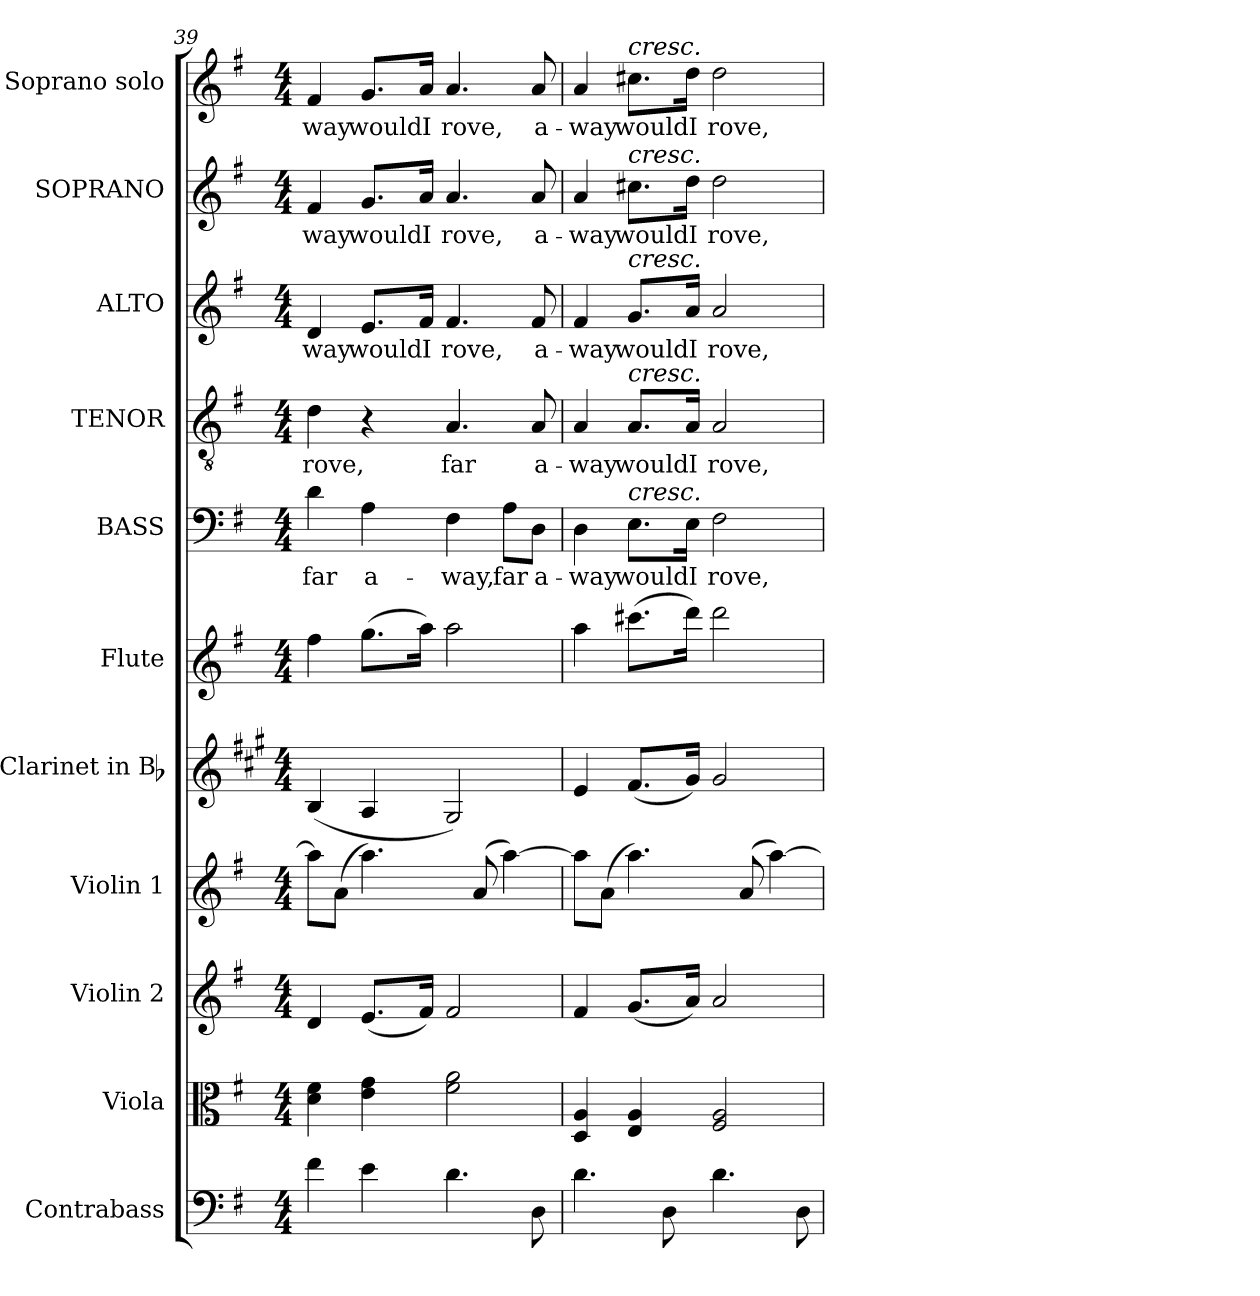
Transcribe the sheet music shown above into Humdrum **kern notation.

**kern	**kern	**kern	**kern	**kern	**kern	**kern	**text	**kern	**text	**kern	**text	**kern	**text	**kern	**text
*part11	*part10	*part9	*part8	*part7	*part6	*part5	*part5	*part4	*part4	*part3	*part3	*part2	*part2	*part1	*part1
*staff11	*staff10	*staff9	*staff8	*staff7	*staff6	*staff5	*staff5	*staff4	*staff4	*staff3	*staff3	*staff2	*staff2	*staff1	*staff1
*I"Contrabass	*I"Viola	*I"Violin 2	*I"Violin 1	*I"Clarinet in Bb	*I"Flute	*I"BASS	*	*I"TENOR	*	*I"ALTO	*	*I"SOPRANO	*	*I"Soprano solo	*
*I'Cb.	*I'Vla.	*I'Vln. 2	*I'Vln. 1	*I'Cl.	*I'Fl.	*I'B.	*	*I'T.	*	*I'A.	*	*I'S.	*	*I'S.	*
!!LO:PB:g=z
*clefF4	*clefC3	*clefG2	*clefG2	*clefG2	*clefG2	*clefF4	*	*clefGv2	*	*clefG2	*	*clefG2	*	*clefG2	*
*ITrd7c12	*	*	*	*ITrd1c2	*	*	*	*ITrd7c12	*	*	*	*	*	*	*
*k[f#]	*k[f#]	*k[f#]	*k[f#]	*k[f#]	*k[f#]	*k[f#]	*	*k[f#]	*	*k[f#]	*	*k[f#]	*	*k[f#]	*
*G:	*G:	*G:	*G:	*G:	*G:	*G:	*	*G:	*	*G:	*	*G:	*	*G:	*
*M4/4	*M4/4	*M4/4	*M4/4	*M4/4	*M4/4	*M4/4	*	*M4/4	*	*M4/4	*	*M4/4	*	*M4/4	*
=39	=39	=39	=39	=39	=39	=39	=39	=39	=39	=39	=39	=39	=39	=39	=39
!	!	!	!	!	!	!	!LO:LY:b:color=#000000	!	!	!	!	!	!	!	!
!	!	!	!	!	!	!	!	!	!LO:LY:b:color=#000000	!	!	!	!	!	!
!	!	!	!	!	!	!	!	!	!	!	!LO:LY:b:color=#000000	!	!	!	!
!	!	!	!	!	!	!	!	!	!	!	!	!	!LO:LY:b:color=#000000	!	!
!	!	!	!	!	!	!	!	!	!	!	!	!	!	!	!LO:LY:b:color=#000000
4F#i\	4di\ 4f#i	4di/	8aai\L]	(4Ai/	4ff#i\	4di\	far	4Di\	rove,	4di/	-way	4f#i/	-way	4f#i/	-way
.	.	.	(8ai\J	.	.	.	.	.	.	.	.	.	.	.	.
!	!	!	!	!	!	!	!LO:LY:b:color=#000000	!	!	!	!	!	!	!	!
!	!	!	!	!	!	!	!	!	!	!	!LO:LY:b:color=#000000	!	!	!	!
!	!	!	!	!	!	!	!	!	!	!	!	!	!LO:LY:b:color=#000000	!	!
!	!	!	!	!	!	!	!	!	!	!	!	!	!	!	!LO:LY:b:color=#000000
4Ei\	4ei\ 4gi	(8.ei/L	4.aai\)	4Gi/	(8.ggi\L	4Ai\	a-	4r	.	8.ei/L	would	8.gi/L	would	8.gi/L	would
!	!	!	!	!	!	!	!	!	!	!	!LO:LY:b:color=#000000	!	!	!	!
!	!	!	!	!	!	!	!	!	!	!	!	!	!LO:LY:b:color=#000000	!	!
!	!	!	!	!	!	!	!	!	!	!	!	!	!	!	!LO:LY:b:color=#000000
.	.	16f#i/Jk)	.	.	16aai\Jk)	.	.	.	.	16f#i/Jk	I	16ai/Jk	I	16ai/Jk	I
!	!	!	!	!	!	!	!LO:LY:b:color=#000000	!	!	!	!	!	!	!	!
!	!	!	!	!	!	!	!	!	!LO:LY:b:color=#000000	!	!	!	!	!	!
!	!	!	!	!	!	!	!	!	!	!	!LO:LY:b:color=#000000	!	!	!	!
!	!	!	!	!	!	!	!	!	!	!	!	!	!LO:LY:b:color=#000000	!	!
!	!	!	!	!	!	!	!	!	!	!	!	!	!	!	!LO:LY:b:color=#000000
4.Di\	2f#i\ 2ai	2f#i/	.	2F#i/)	2aai\	4F#i\	-way,	4.AAi/	far	4.f#i/	rove,	4.ai/	rove,	4.ai/	rove,
.	.	.	(8ai/	.	.	.	.	.	.	.	.	.	.	.	.
!	!	!	!	!	!	!	!LO:LY:b:color=#000000	!	!	!	!	!	!	!	!
.	.	.	[>4aai\)	.	.	8Ai\L	far	.	.	.	.	.	.	.	.
!	!	!	!	!	!	!	!LO:LY:b:color=#000000	!	!	!	!	!	!	!	!
!	!	!	!	!	!	!	!	!	!LO:LY:b:color=#000000	!	!	!	!	!	!
!	!	!	!	!	!	!	!	!	!	!	!LO:LY:b:color=#000000	!	!	!	!
!	!	!	!	!	!	!	!	!	!	!	!	!	!LO:LY:b:color=#000000	!	!
!	!	!	!	!	!	!	!	!	!	!	!	!	!	!	!LO:LY:b:color=#000000
8DDi\	.	.	.	.	.	8Di\J	a-	8AAi/	a-	8f#i/	a-	8ai/	a-	8ai/	a-
=40	=40	=40	=40	=40	=40	=40	=40	=40	=40	=40	=40	=40	=40	=40	=40
!	!	!	!	!	!	!	!LO:LY:b:color=#000000	!	!	!	!	!	!	!	!
!	!	!	!	!	!	!	!	!	!LO:LY:b:color=#000000	!	!	!	!	!	!
!	!	!	!	!	!	!	!	!	!	!	!LO:LY:b:color=#000000	!	!	!	!
!	!	!	!	!	!	!	!	!	!	!	!	!	!LO:LY:b:color=#000000	!	!
!	!	!	!	!	!	!	!	!	!	!	!	!	!	!	!LO:LY:b:color=#000000
4.Di\	4Di/ 4Ai	4f#i/	8aai\L]	4di/	4aai\	4Di\	-way	4AAi/	-way	4f#i/	-way	4ai/	-way	4ai/	-way
.	.	.	(8ai\J	.	.	.	.	.	.	.	.	.	.	.	.
!	!	!	!	!	!	!	!LO:LY:b:color=#000000	!	!	!	!	!	!	!	!
!	!	!	!	!	!	!	!	!	!LO:LY:b:color=#000000	!	!	!	!	!	!
!	!	!	!	!	!	!	!	!	!	!	!LO:LY:b:color=#000000	!	!	!	!
!	!	!	!	!	!	!	!	!	!	!	!	!	!LO:LY:b:color=#000000	!	!
!	!	!	!	!	!	!	!	!	!	!	!	!	!	!LO:TX:a:i:t=cresc.	!
!	!	!	!	!	!	!	!	!	!	!	!	!LO:TX:a:i:t=cresc.	!	!	!
!	!	!	!	!	!	!	!	!	!	!LO:TX:a:i:t=cresc.	!	!	!	!	!
!	!	!	!	!	!	!	!	!LO:TX:a:i:t=cresc.	!	!	!	!	!	!	!
!	!	!	!	!	!	!LO:TX:a:i:t=cresc.	!	!	!	!	!	!	!	!	!
!	!	!	!	!	!	!	!	!	!	!	!	!	!	!	!LO:LY:b:color=#000000
.	4Ei/ 4Ai	(8.gi/L	4.aai\)	(8.ei/L	(8.ccc#Xi\L	8.Ei\L	would	8.AAi/L	would	8.gi/L	would	8.cc#Xi\L	would	8.cc#Xi\L	would
8DDi\	.	.	.	.	.	.	.	.	.	.	.	.	.	.	.
!	!	!	!	!	!	!	!LO:LY:b:color=#000000	!	!	!	!	!	!	!	!
!	!	!	!	!	!	!	!	!	!LO:LY:b:color=#000000	!	!	!	!	!	!
!	!	!	!	!	!	!	!	!	!	!	!LO:LY:b:color=#000000	!	!	!	!
!	!	!	!	!	!	!	!	!	!	!	!	!	!LO:LY:b:color=#000000	!	!
!	!	!	!	!	!	!	!	!	!	!	!	!	!	!	!LO:LY:b:color=#000000
.	.	16ai/Jk)	.	16f#i/Jk)	16dddi\Jk)	16Ei\Jk	I	16AAi/Jk	I	16ai/Jk	I	16ddi\Jk	I	16ddi\Jk	I
!	!	!	!	!	!	!	!LO:LY:b:color=#000000	!	!	!	!	!	!	!	!
!	!	!	!	!	!	!	!	!	!LO:LY:b:color=#000000	!	!	!	!	!	!
!	!	!	!	!	!	!	!	!	!	!	!LO:LY:b:color=#000000	!	!	!	!
!	!	!	!	!	!	!	!	!	!	!	!	!	!LO:LY:b:color=#000000	!	!
!	!	!	!	!	!	!	!	!	!	!	!	!	!	!	!LO:LY:b:color=#000000
4.Di\	2F#i/ 2Ai	2ai/	.	2f#i/	2dddi\	2F#i\	rove,	2AAi/	rove,	2ai/	rove,	2ddi\	rove,	2ddi\	rove,
.	.	.	(8ai/	.	.	.	.	.	.	.	.	.	.	.	.
.	.	.	[>4aai\)	.	.	.	.	.	.	.	.	.	.	.	.
8DDi\	.	.	.	.	.	.	.	.	.	.	.	.	.	.	.
=	=	=	=	=	=	=	=	=	=	=	=	=	=	=	=
*-	*-	*-	*-	*-	*-	*-	*-	*-	*-	*-	*-	*-	*-	*-	*-
